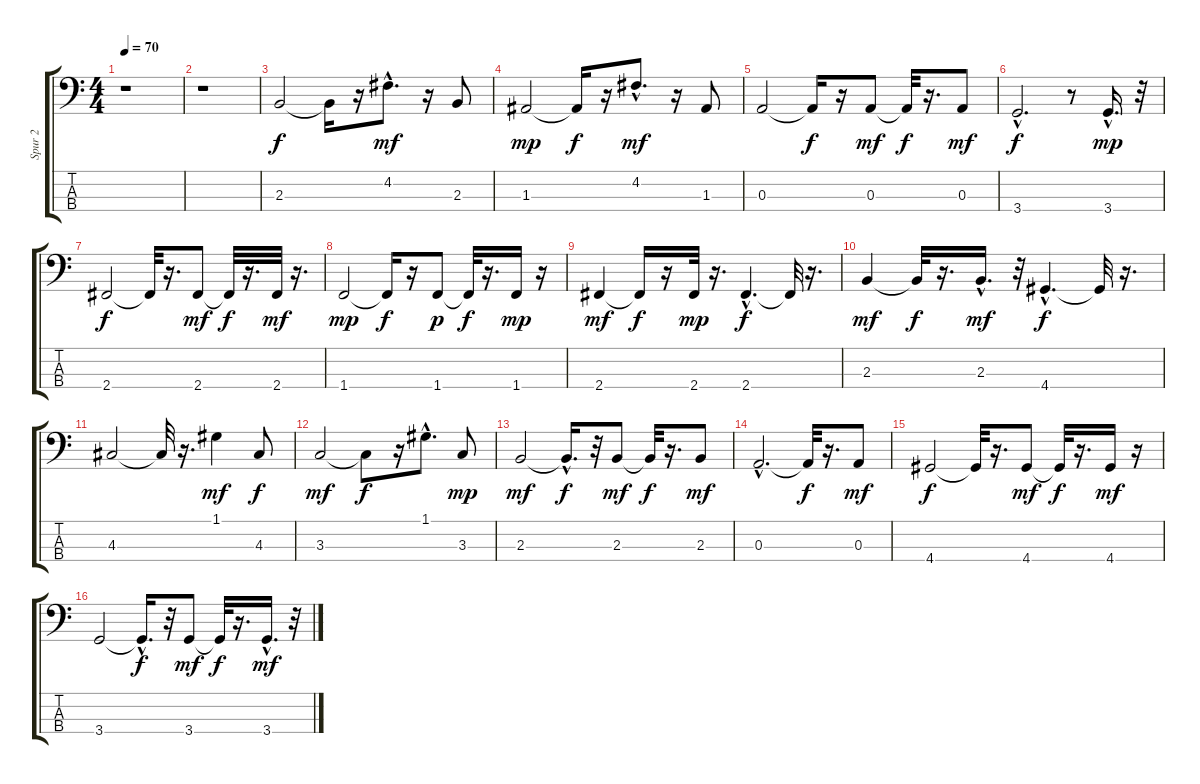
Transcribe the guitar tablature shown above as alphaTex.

\track ("Spur 2" "Spur 2") {instrument fretlessbass}
\staff {score tabs}
\tuning (G2 D2 A1 E1) {hide}
\ts (4 4)
\tempo 70
\clef f4
\ks c
r.1{dy f} |
r.1 |
2.3.2{balance 8 instrument electricbasspick} 2.3{t}.16 r.16 4.2{hac}.8{d dy mf} r.16 2.3.8 |
1.3.2{dy mp} 1.3{t}.16{dy f} r.16 4.2{hac}.8{d dy mf} r.16 1.3.8 |
0.3.2 0.3{t}.16{dy f} r.16 0.3.8{dy mf} 0.3{t}.32{dy f} r.16{d} 0.3.8{dy mf} |
3.4{hac}.2{d dy f} r.8 3.4{hac}.16{d dy mp} r.32 |
2.4.2{dy f} 2.4{t}.32 r.16{d} 2.4.8{dy mf} 2.4{t}.32{dy f} r.16{d} 2.4.32{dy mf} r.16{d} |
1.4.2{dy mp} 1.4{t}.16{dy f} r.16 1.4.8{dy p} 1.4{t}.32{dy f} r.16{d} 1.4.16{dy mp} r.16 |
2.4.4{dy mf} 2.4{t}.16{dy f} r.16 2.4.32{dy mp} r.16{d} 2.4{hac}.4{d dy f} 2.4{t}.32 r.16{d} |
2.3.4{dy mf} 2.3{t}.32{dy f} r.16{d} 2.3{hac}.16{d dy mf} r.32 4.4{hac}.4{d dy f} 4.4{t}.32 r.16{d} |
4.3.2 4.3{t}.32 r.16{d} 1.1.4{dy mf} 4.3.8{dy f} |
3.3.2{dy mf} 3.3{t}.8{dy f} r.16 1.1{hac}.8{d} 3.3.8{dy mp} |
2.3.2{dy mf} 2.3{hac t}.16{d dy f} r.32 2.3.8{dy mf} 2.3{t}.32{dy f} r.16{d} 2.3.8{dy mf} |
0.3{hac}.2{d} 0.3{t}.32{dy f} r.16{d} 0.3.8{dy mf} |
4.4.2{dy f} 4.4{t}.32 r.16{d} 4.4.8{dy mf} 4.4{t}.32{dy f} r.16{d} 4.4.16{dy mf} r.16 |
3.4.2 3.4{hac t}.16{d dy f} r.32 3.4.8{dy mf} 3.4{t}.32{dy f} r.16{d} 3.4{hac}.16{d dy mf} r.32
